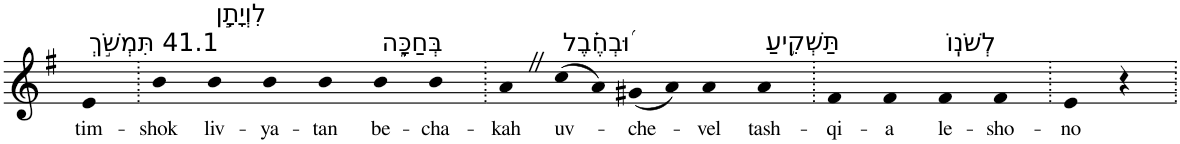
**kern	**text
*part1	*part1
*staff1	*staff1
*I"Piano	*
*I'Pno	*
*clefG2	*
*k[f#]	*
*G:	*
=1	=1
!LO:TX:a:t=41.1 תִּמְשֹׁ֣ךְ	!
!	!LO:LY:b
4e	tim-
=2.	=2.
!	!LO:LY:b
4b	-shok
!LO:TX:a:t=לִוְיָתָ֣ן	!
!	!LO:LY:b
4b	liv-
!	!LO:LY:b
4b	-ya-
!	!LO:LY:b
4b	-tan
!LO:TX:a:t=בְּחַכָּ֑ה	!
!	!LO:LY:b
4b	be-
!	!LO:LY:b
4b	-cha-
=3.	=3.
!	!LO:LY:b
4aZ	-kah
!LO:TX:a:t=וּ֝בְחֶ֗בֶל	!
!	!LO:LY:b
(8cc	uv-
8a)	.
!	!LO:LY:b
(8g#X	-che-
8a)	.
!	!LO:LY:b
4a	-vel
!LO:TX:a:t=תַּשְׁקִ֥יעַ	!
!	!LO:LY:b
4a	tash-
=4.	=4.
!	!LO:LY:b
4f#	-qi-
!	!LO:LY:b
4f#	-a
!LO:TX:a:t=לְשֹׁנֽוֹ	!
!	!LO:LY:b
4f#	le-
!	!LO:LY:b
4f#	-sho-
=5.	=5.
!	!LO:LY:b
4e	-no
4r	.
=.	=.
*-	*-
